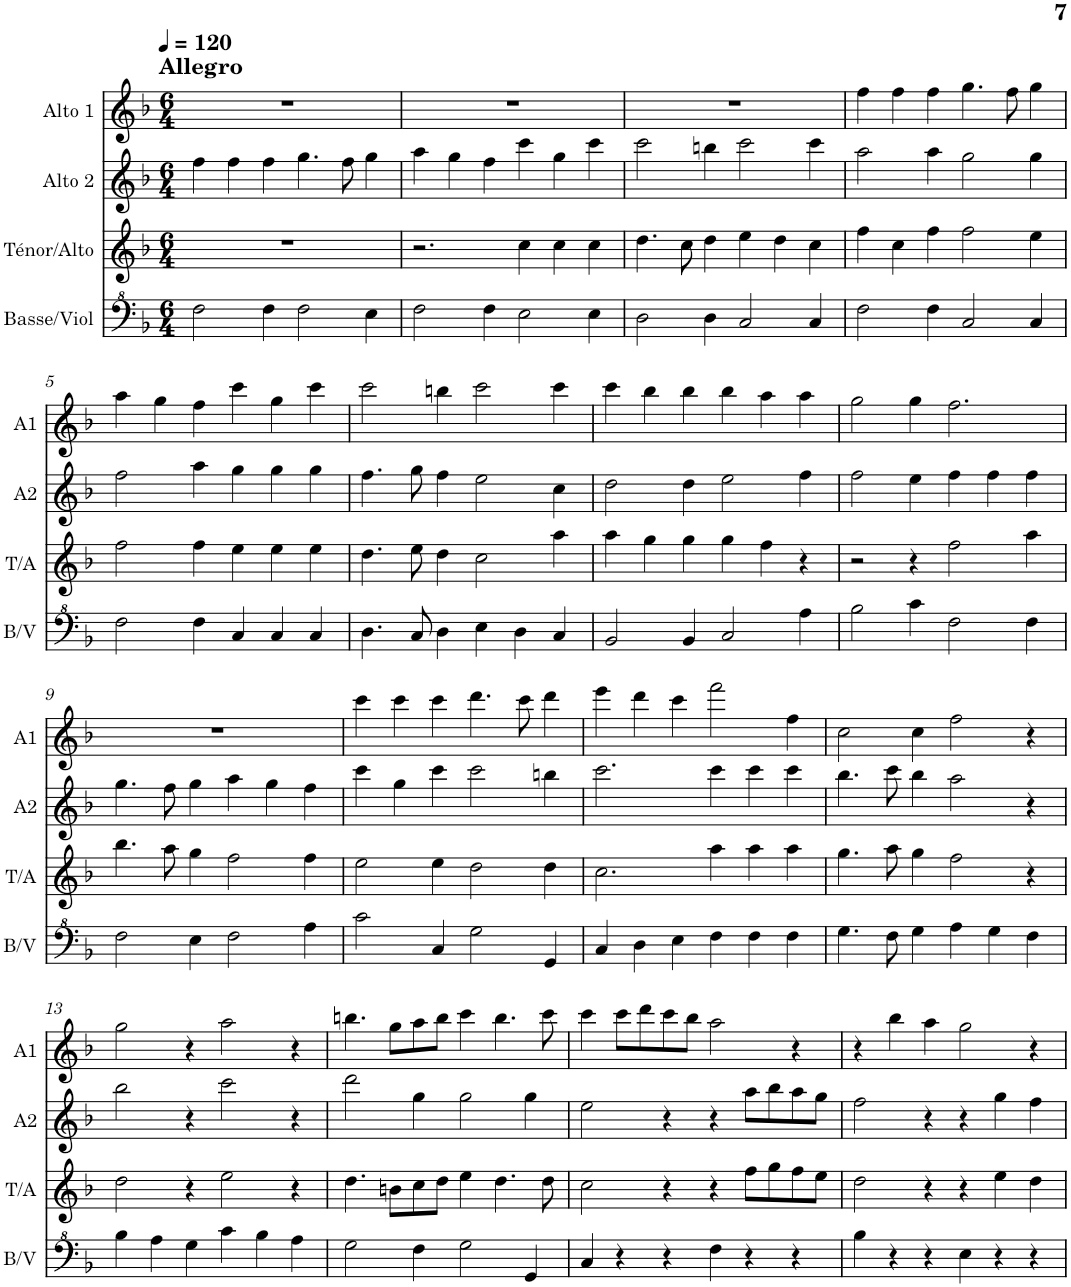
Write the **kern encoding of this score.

**kern	**kern	**kern	**kern
*part4	*part3	*part2	*part1
*staff4	*staff3	*staff2	*staff1
*I"Basse/Viol	*I"Ténor/Alto	*I"Alto 2	*I"Alto 1
*I'B/V	*I'T/A	*I'A2	*I'A1
!!LO:PB:g=z
*clefF^4	*clefG2	*clefG2	*clefG2
*k[b-]	*k[b-]	*k[b-]	*k[b-]
*M6/4	*M6/4	*M6/4	*M6/4
*MM120	*MM120	*MM120	*MM120
=1	=1	=1	=1
!	!	!	!LO:TX:a:B:t=Allegro
2f\	1.r	4ff\	1.r
.	.	4ff\	.
4f\	.	4ff\	.
2f\	.	4.gg\	.
.	.	8ff\	.
4e\	.	4gg\	.
=2	=2	=2	=2
2f\	2.r	4aa\	1.r
.	.	4gg\	.
4f\	.	4ff\	.
2e\	4cc\	4ccc\	.
.	4cc\	4gg\	.
4e\	4cc\	4ccc\	.
=3	=3	=3	=3
2d\	4.dd\	2ccc\	1.r
.	8cc\	.	.
4d\	4dd\	4bbn\	.
2c/	4ee\	2ccc\	.
.	4dd\	.	.
4c/	4cc\	4ccc\	.
=4	=4	=4	=4
2f\	4ff\	2aa\	4ff\
.	4cc\	.	4ff\
4f\	4ff\	4aa\	4ff\
2c/	2ff\	2gg\	4.gg\
.	.	.	8ff\
4c/	4ee\	4gg\	4gg\
!!LO:LB:g=z
=5	=5	=5	=5
2f\	2ff\	2ff\	4aa\
.	.	.	4gg\
4f\	4ff\	4aa\	4ff\
4c/	4ee\	4gg\	4ccc\
4c/	4ee\	4gg\	4gg\
4c/	4ee\	4gg\	4ccc\
=6	=6	=6	=6
4.d\	4.dd\	4.ff\	2ccc\
8c/	8ee\	8gg\	.
4d\	4dd\	4ff\	4bbn\
4e\	2cc\	2ee\	2ccc\
4d\	.	.	.
4c/	4aa\	4cc\	4ccc\
=7	=7	=7	=7
2B-/	4aa\	2dd\	4ccc\
.	4gg\	.	4bb-\
4B-/	4gg\	4dd\	4bb-\
2c/	4gg\	2ee\	4bb-\
.	4ff\	.	4aa\
4a\	4r	4ff\	4aa\
=8	=8	=8	=8
2b-\	2r	2ff\	2gg\
4cc\	4r	4ee\	4gg\
2f\	2ff\	4ff\	2.ff\
.	.	4ff\	.
4f\	4aa\	4ff\	.
!!LO:LB:g=z
=9	=9	=9	=9
2f\	4.bb-\	4.gg\	1.r
.	8aa\	8ff\	.
4e\	4gg\	4gg\	.
2f\	2ff\	4aa\	.
.	.	4gg\	.
4a\	4ff\	4ff\	.
=10	=10	=10	=10
2cc\	2ee\	4ccc\	4ccc\
.	.	4gg\	4ccc\
4c/	4ee\	4ccc\	4ccc\
2g\	2dd\	2ccc\	4.ddd\
.	.	.	8ccc\
4G/	4dd\	4bbn\	4ddd\
=11	=11	=11	=11
4c/	2.cc\	2.ccc\	4eee\
4d\	.	.	4ddd\
4e\	.	.	4ccc\
4f\	4aa\	4ccc\	2fff\
4f\	4aa\	4ccc\	.
4f\	4aa\	4ccc\	4ff\
=12	=12	=12	=12
4.g\	4.gg\	4.bb-\	2cc\
8f\	8aa\	8ccc\	.
4g\	4gg\	4bb-\	4cc\
4a\	2ff\	2aa\	2ff\
4g\	.	.	.
4f\	4r	4r	4r
!!LO:LB:g=z
=13	=13	=13	=13
4b-\	2dd\	2bb-\	2gg\
4a\	.	.	.
4g\	4r	4r	4r
4cc\	2ee\	2ccc\	2aa\
4b-\	.	.	.
4a\	4r	4r	4r
=14	=14	=14	=14
2g\	4.dd\	2ddd\	4.bbn\
.	8bn\L	.	8gg\L
4f\	8cc\	4gg\	8aa\
.	8dd\J	.	8bb\J
2g\	4ee\	2gg\	4ccc\
.	4.dd\	.	4.bb\
4G/	.	4gg\	.
.	8dd\	.	8ccc\
=15	=15	=15	=15
4c/	2cc\	2ee\	4ccc\
4r	.	.	8ccc\L
.	.	.	8ddd\
4r	4r	4r	8ccc\
.	.	.	8bb-\J
4f\	4r	4r	2aa\
4r	8ff\L	8aa\L	.
.	8gg\	8bb-\	.
4r	8ff\	8aa\	4r
.	8ee\J	8gg\J	.
=16	=16	=16	=16
4b-\	2dd\	2ff\	4r
4r	.	.	4bb-\
4r	4r	4r	4aa\
4e\	4r	4r	2gg\
4r	4ee\	4gg\	.
4r	4dd\	4ff\	4r
=	=	=	=
*-	*-	*-	*-
